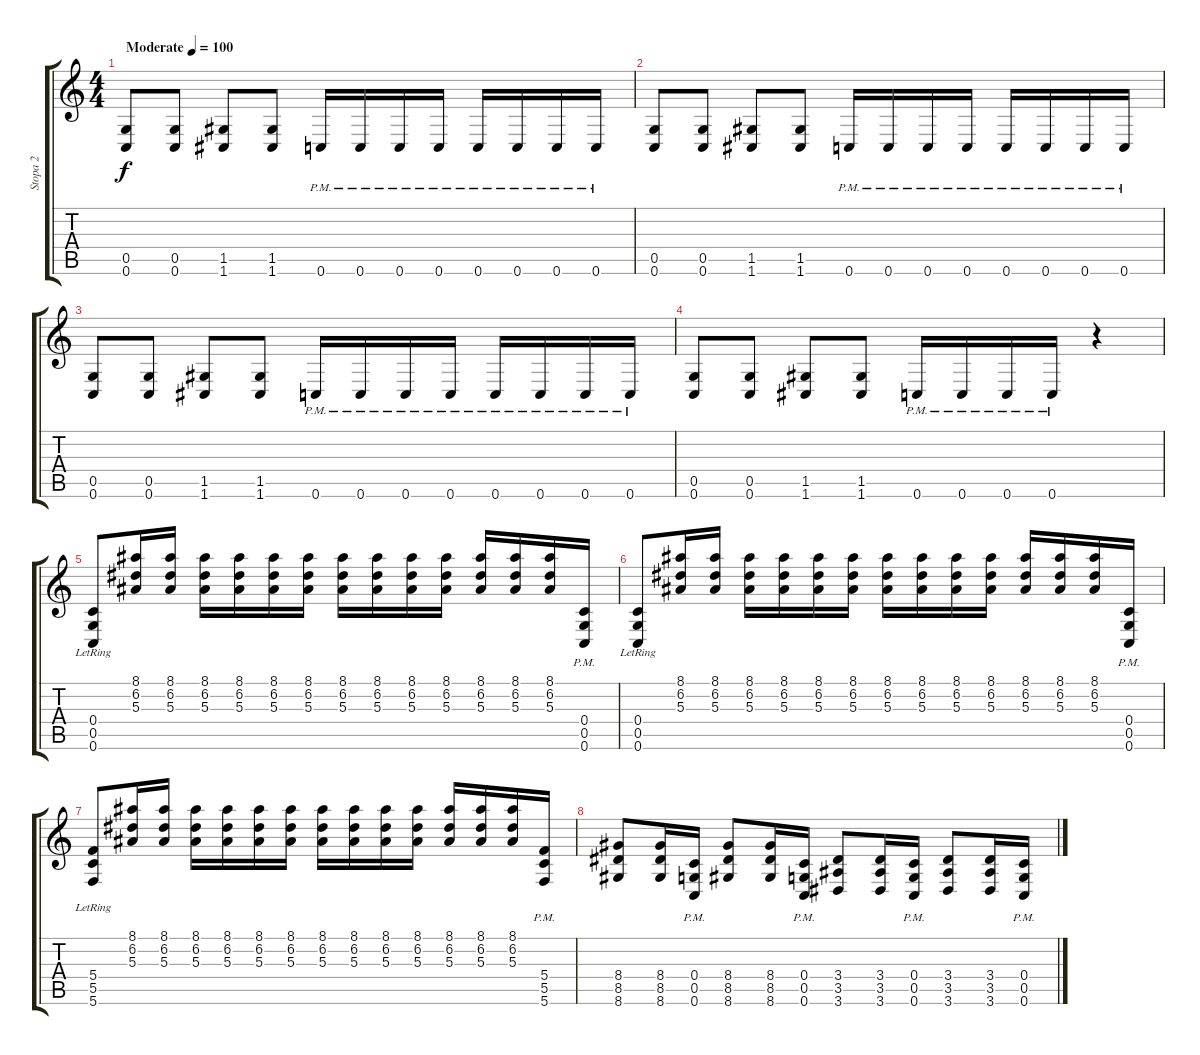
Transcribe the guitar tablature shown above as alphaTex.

\track ("Stopa 2" "Stopa 2") {instrument distortionguitar}
\staff {score tabs}
\tuning (D4 A3 F3 C3 G2 C2) {hide}
\ts (4 4)
\tempo (100 "Moderate")
\clef g2
\ks c
(0.5 0.6).8{dy f volume 16 instrument distortionguitar} (0.5 0.6).8 (1.5 1.6).8 (1.5 1.6).8 0.6{pm}.16 0.6{pm}.16 0.6{pm}.16 0.6{pm}.16 0.6{pm}.16 0.6{pm}.16 0.6{pm}.16 0.6{pm}.16 |
(0.5 0.6).8 (0.5 0.6).8 (1.5 1.6).8 (1.5 1.6).8 0.6{pm}.16 0.6{pm}.16 0.6{pm}.16 0.6{pm}.16 0.6{pm}.16 0.6{pm}.16 0.6{pm}.16 0.6{pm}.16 |
(0.5 0.6).8 (0.5 0.6).8 (1.5 1.6).8 (1.5 1.6).8 0.6{pm}.16 0.6{pm}.16 0.6{pm}.16 0.6{pm}.16 0.6{pm}.16 0.6{pm}.16 0.6{pm}.16 0.6{pm}.16 |
(0.5 0.6).8 (0.5 0.6).8 (1.5 1.6).8 (1.5 1.6).8 0.6{pm}.16 0.6{pm}.16 0.6{pm}.16 0.6{pm}.16 r.4 |
(0.4{lr} 0.5{lr} 0.6{lr}).8 (8.1 6.2 5.3).16 (8.1 6.2 5.3).16 (8.1 6.2 5.3).16 (8.1 6.2 5.3).16 (8.1 6.2 5.3).16 (8.1 6.2 5.3).16 (8.1 6.2 5.3).16 (8.1 6.2 5.3).16 (8.1 6.2 5.3).16 (8.1 6.2 5.3).16 (8.1 6.2 5.3).16 (8.1 6.2 5.3).16 (8.1 6.2 5.3).16 (0.4{pm} 0.5{pm} 0.6{pm}).16 |
(0.4{lr} 0.5{lr} 0.6{lr}).8 (8.1 6.2 5.3).16 (8.1 6.2 5.3).16 (8.1 6.2 5.3).16 (8.1 6.2 5.3).16 (8.1 6.2 5.3).16 (8.1 6.2 5.3).16 (8.1 6.2 5.3).16 (8.1 6.2 5.3).16 (8.1 6.2 5.3).16 (8.1 6.2 5.3).16 (8.1 6.2 5.3).16 (8.1 6.2 5.3).16 (8.1 6.2 5.3).16 (0.4{pm} 0.5{pm} 0.6{pm}).16 |
(5.4{lr} 5.5{lr} 5.6{lr}).8 (8.1 6.2 5.3).16 (8.1 6.2 5.3).16 (8.1 6.2 5.3).16 (8.1 6.2 5.3).16 (8.1 6.2 5.3).16 (8.1 6.2 5.3).16 (8.1 6.2 5.3).16 (8.1 6.2 5.3).16 (8.1 6.2 5.3).16 (8.1 6.2 5.3).16 (8.1 6.2 5.3).16 (8.1 6.2 5.3).16 (8.1 6.2 5.3).16 (5.4{pm} 5.5{pm} 5.6{pm}).16 |
(8.4 8.5 8.6).8 (8.4 8.5 8.6).16 (0.4{pm} 0.5{pm} 0.6{pm}).16 (8.4 8.5 8.6).8 (8.4 8.5 8.6).16 (0.4{pm} 0.5{pm} 0.6{pm}).16 (3.4 3.5 3.6).8 (3.4 3.5 3.6).16 (0.4{pm} 0.5{pm} 0.6{pm}).16 (3.4 3.5 3.6).8 (3.4 3.5 3.6).16 (0.4{pm} 0.5{pm} 0.6{pm}).16
